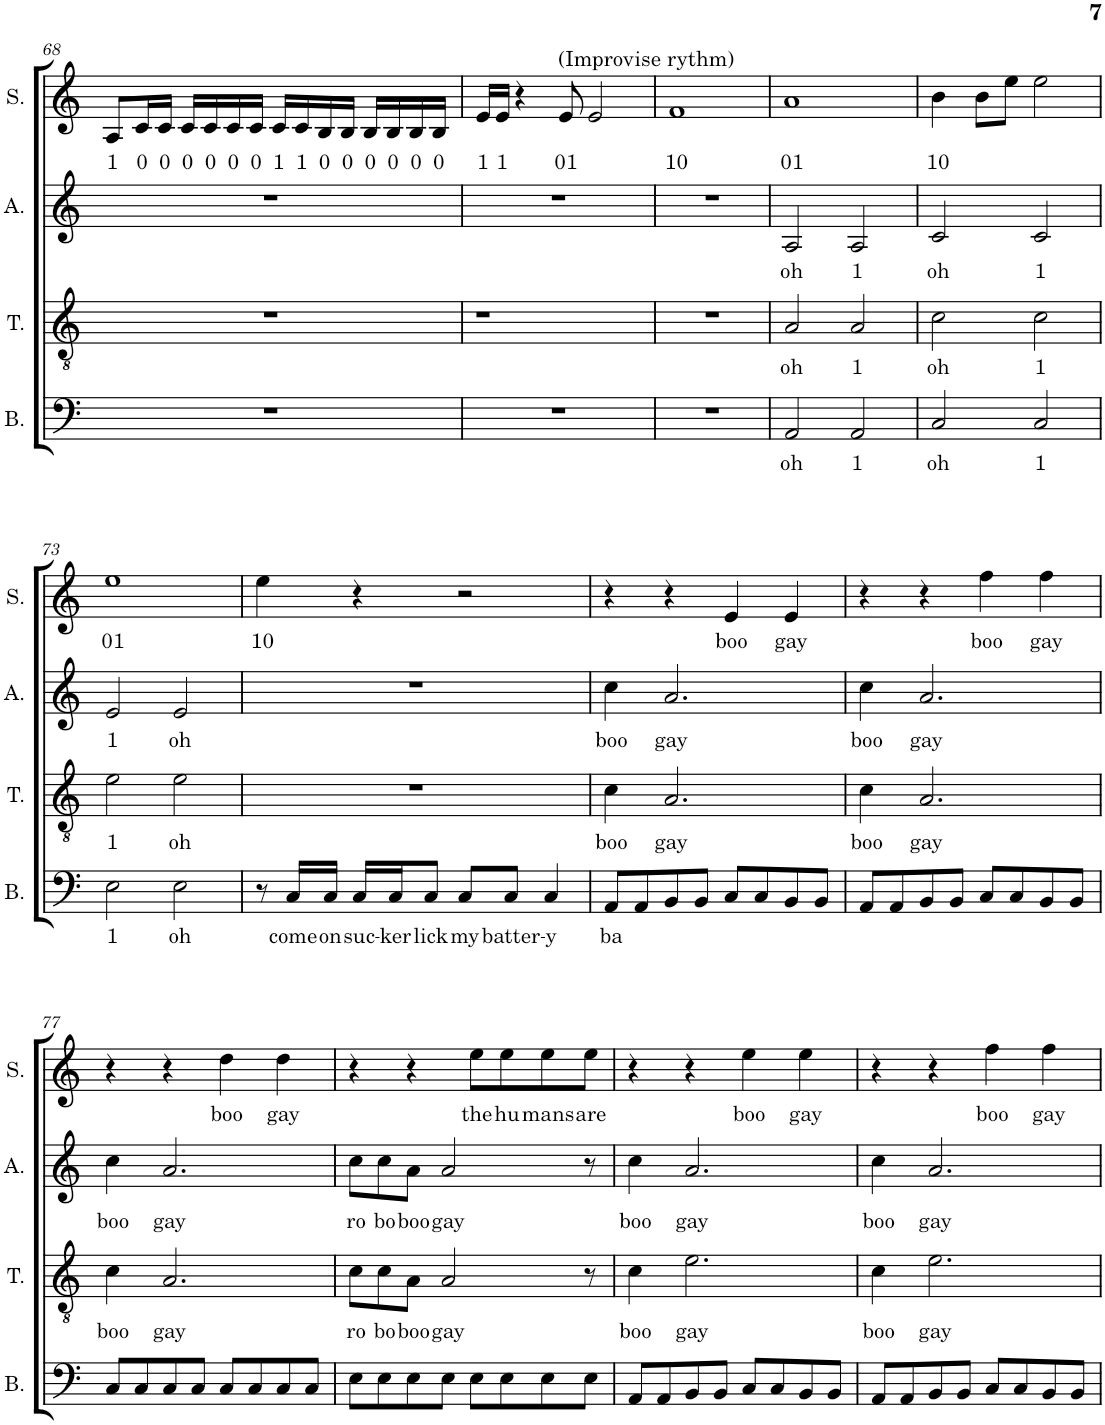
**kern	**text	**kern	**text	**kern	**text	**kern	**text
*part4	*part4	*part3	*part3	*part2	*part2	*part1	*part1
*staff4	*staff4	*staff3	*staff3	*staff2	*staff2	*staff1	*staff1
*I"Bass	*	*I"Tenor	*	*I"Alto	*	*I"Soprano	*
*I'B.	*	*I'T.	*	*I'A.	*	*I'S.	*
!!LO:PB:g=z
*clefF4	*	*clefGv2	*	*clefG2	*	*clefG2	*
*k[]	*	*k[]	*	*k[]	*	*k[]	*
*M4/4	*	*M4/4	*	*M4/4	*	*M4/4	*
=68	=68	=68	=68	=68	=68	=68	=68
!	!	!	!	!	!	!	!LO:LY:b
1r	.	1r	.	1r	.	8A/L	1
!	!	!	!	!	!	!	!LO:LY:b
.	.	.	.	.	.	16c/L	0
!	!	!	!	!	!	!	!LO:LY:b
.	.	.	.	.	.	16c/JJ	0
!	!	!	!	!	!	!	!LO:LY:b
.	.	.	.	.	.	16c/LL	0
!	!	!	!	!	!	!	!LO:LY:b
.	.	.	.	.	.	16c/	0
!	!	!	!	!	!	!	!LO:LY:b
.	.	.	.	.	.	16c/	0
!	!	!	!	!	!	!	!LO:LY:b
.	.	.	.	.	.	16c/JJ	0
!	!	!	!	!	!	!	!LO:LY:b
.	.	.	.	.	.	16c/LL	1
!	!	!	!	!	!	!	!LO:LY:b
.	.	.	.	.	.	16c/	1
!	!	!	!	!	!	!	!LO:LY:b
.	.	.	.	.	.	16B/	0
!	!	!	!	!	!	!	!LO:LY:b
.	.	.	.	.	.	16B/JJ	0
!	!	!	!	!	!	!	!LO:LY:b
.	.	.	.	.	.	16B/LL	0
!	!	!	!	!	!	!	!LO:LY:b
.	.	.	.	.	.	16B/	0
!	!	!	!	!	!	!	!LO:LY:b
.	.	.	.	.	.	16B/	0
!	!	!	!	!	!	!	!LO:LY:b
.	.	.	.	.	.	16B/JJ	0
=69	=69	=69	=69	=69	=69	=69	=69
!	!	!	!	!	!	!	!LO:LY:b
1r	.	1r	.	1r	.	16e/LL	1
!	!	!	!	!	!	!	!LO:LY:b
.	.	.	.	.	.	16e/JJ	1
.	.	.	.	.	.	4r	.
!	!	!	!	!	!	!LO:TX:a:t=(Improvise rythm)	!
!	!	!	!	!	!	!	!LO:LY:b
.	.	.	.	.	.	8e/	01
.	.	.	.	.	.	2e/	.
=70	=70	=70	=70	=70	=70	=70	=70
!	!	!	!	!	!	!	!LO:LY:b
1r	.	1r	.	1r	.	1f	10
=71	=71	=71	=71	=71	=71	=71	=71
!	!LO:LY:b	!	!LO:LY:b	!	!LO:LY:b	!	!LO:LY:b
2AA/	oh	2A/	oh	2A/	oh	1a	01
!	!LO:LY:b	!	!LO:LY:b	!	!LO:LY:b	!	!
2AA/	1	2A/	1	2A/	1	.	.
=72	=72	=72	=72	=72	=72	=72	=72
!	!LO:LY:b	!	!LO:LY:b	!	!LO:LY:b	!	!LO:LY:b
2C/	oh	2c\	oh	2c/	oh	4b\	10
.	.	.	.	.	.	8b\L	.
.	.	.	.	.	.	8ee\J	.
!	!LO:LY:b	!	!LO:LY:b	!	!LO:LY:b	!	!
2C/	1	2c\	1	2c/	1	2ee\	.
!!LO:LB:g=z
=73	=73	=73	=73	=73	=73	=73	=73
!	!LO:LY:b	!	!LO:LY:b	!	!LO:LY:b	!	!LO:LY:b
2E\	1	2e\	1	2e/	1	1ee	01
!	!LO:LY:b	!	!LO:LY:b	!	!LO:LY:b	!	!
2E\	oh	2e\	oh	2e/	oh	.	.
=74	=74	=74	=74	=74	=74	=74	=74
!	!	!	!	!	!	!	!LO:LY:b
8r	.	1r	.	1r	.	4ee\	10
!	!LO:LY:b	!	!	!	!	!	!
16C/LL	come	.	.	.	.	.	.
!	!LO:LY:b	!	!	!	!	!	!
16C/JJ	on	.	.	.	.	.	.
!	!LO:LY:b	!	!	!	!	!	!
16C/LL	suc-	.	.	.	.	4r	.
!	!LO:LY:b	!	!	!	!	!	!
16C/J	-ker	.	.	.	.	.	.
!	!LO:LY:b	!	!	!	!	!	!
8C/J	lick	.	.	.	.	.	.
!	!LO:LY:b	!	!	!	!	!	!
8C/L	my	.	.	.	.	2r	.
!	!LO:LY:b	!	!	!	!	!	!
8C/J	batter-	.	.	.	.	.	.
!	!LO:LY:b	!	!	!	!	!	!
4C/	-y	.	.	.	.	.	.
=75	=75	=75	=75	=75	=75	=75	=75
!	!LO:LY:b	!	!LO:LY:b	!	!LO:LY:b	!	!
8AA/L	ba	4c\	boo	4cc\	boo	4r	.
8AA/	.	.	.	.	.	.	.
!	!	!	!LO:LY:b	!	!LO:LY:b	!	!
8BB/	.	2.A/	gay	2.a/	gay	4r	.
8BB/J	.	.	.	.	.	.	.
!	!	!	!	!	!	!	!LO:LY:b
8C/L	.	.	.	.	.	4e/	boo
8C/	.	.	.	.	.	.	.
!	!	!	!	!	!	!	!LO:LY:b
8BB/	.	.	.	.	.	4e/	gay
8BB/J	.	.	.	.	.	.	.
=76	=76	=76	=76	=76	=76	=76	=76
!	!	!	!LO:LY:b	!	!LO:LY:b	!	!
8AA/L	.	4c\	boo	4cc\	boo	4r	.
8AA/	.	.	.	.	.	.	.
!	!	!	!LO:LY:b	!	!LO:LY:b	!	!
8BB/	.	2.A/	gay	2.a/	gay	4r	.
8BB/J	.	.	.	.	.	.	.
!	!	!	!	!	!	!	!LO:LY:b
8C/L	.	.	.	.	.	4ff\	boo
8C/	.	.	.	.	.	.	.
!	!	!	!	!	!	!	!LO:LY:b
8BB/	.	.	.	.	.	4ff\	gay
8BB/J	.	.	.	.	.	.	.
!!LO:LB:g=z
=77	=77	=77	=77	=77	=77	=77	=77
!	!	!	!LO:LY:b	!	!LO:LY:b	!	!
8C/L	.	4c\	boo	4cc\	boo	4r	.
8C/	.	.	.	.	.	.	.
!	!	!	!LO:LY:b	!	!LO:LY:b	!	!
8C/	.	2.A/	gay	2.a/	gay	4r	.
8C/J	.	.	.	.	.	.	.
!	!	!	!	!	!	!	!LO:LY:b
8C/L	.	.	.	.	.	4dd\	boo
8C/	.	.	.	.	.	.	.
!	!	!	!	!	!	!	!LO:LY:b
8C/	.	.	.	.	.	4dd\	gay
8C/J	.	.	.	.	.	.	.
=78	=78	=78	=78	=78	=78	=78	=78
!	!	!	!LO:LY:b	!	!LO:LY:b	!	!
8E\L	.	8c\L	ro	8cc\L	ro	4r	.
!	!	!	!LO:LY:b	!	!LO:LY:b	!	!
8E\	.	8c\	bo	8cc\	bo	.	.
!	!	!	!LO:LY:b	!	!LO:LY:b	!	!
8E\	.	8A\J	boo	8a\J	boo	4r	.
!	!	!	!LO:LY:b	!	!LO:LY:b	!	!
8E\J	.	2A/	gay	2a/	gay	.	.
!	!	!	!	!	!	!	!LO:LY:b
8E\L	.	.	.	.	.	8ee\L	the
!	!	!	!	!	!	!	!LO:LY:b
8E\	.	.	.	.	.	8ee\	hu
!	!	!	!	!	!	!	!LO:LY:b
8E\	.	.	.	.	.	8ee\	mans
!	!	!	!	!	!	!	!LO:LY:b
8E\J	.	8r	.	8r	.	8ee\J	are
=79	=79	=79	=79	=79	=79	=79	=79
!	!	!	!LO:LY:b	!	!LO:LY:b	!	!
8AA/L	.	4c\	boo	4cc\	boo	4r	.
8AA/	.	.	.	.	.	.	.
!	!	!	!LO:LY:b	!	!LO:LY:b	!	!
8BB/	.	2.e\	gay	2.a/	gay	4r	.
8BB/J	.	.	.	.	.	.	.
!	!	!	!	!	!	!	!LO:LY:b
8C/L	.	.	.	.	.	4ee\	boo
8C/	.	.	.	.	.	.	.
!	!	!	!	!	!	!	!LO:LY:b
8BB/	.	.	.	.	.	4ee\	gay
8BB/J	.	.	.	.	.	.	.
=80	=80	=80	=80	=80	=80	=80	=80
!	!	!	!LO:LY:b	!	!LO:LY:b	!	!
8AA/L	.	4c\	boo	4cc\	boo	4r	.
8AA/	.	.	.	.	.	.	.
!	!	!	!LO:LY:b	!	!LO:LY:b	!	!
8BB/	.	2.e\	gay	2.a/	gay	4r	.
8BB/J	.	.	.	.	.	.	.
!	!	!	!	!	!	!	!LO:LY:b
8C/L	.	.	.	.	.	4ff\	boo
8C/	.	.	.	.	.	.	.
!	!	!	!	!	!	!	!LO:LY:b
8BB/	.	.	.	.	.	4ff\	gay
8BB/J	.	.	.	.	.	.	.
=	=	=	=	=	=	=	=
*-	*-	*-	*-	*-	*-	*-	*-
